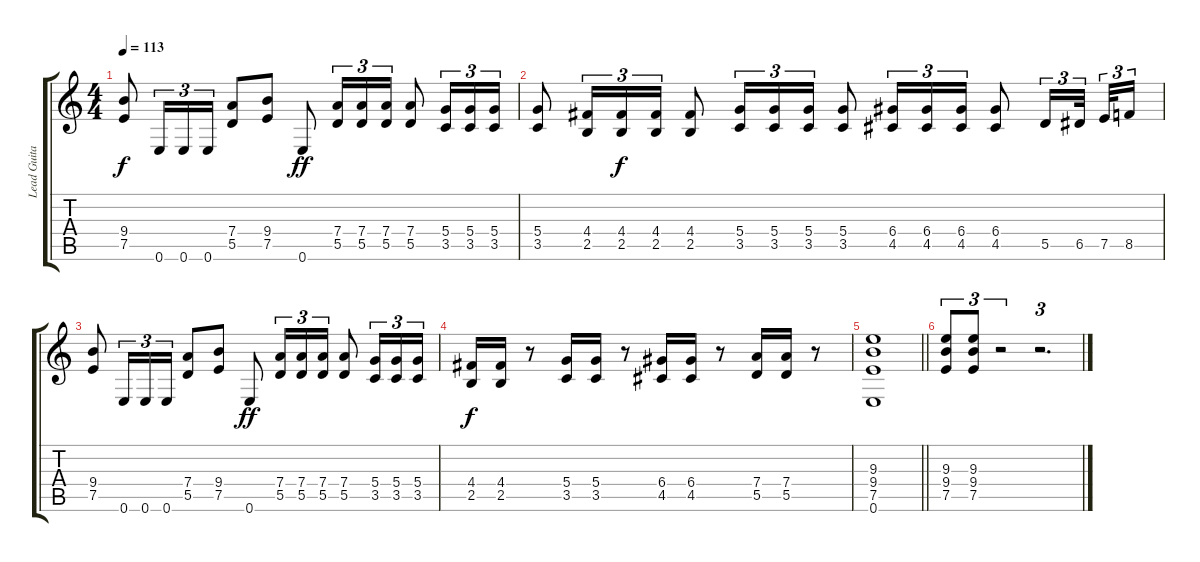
\track ("Lead Guitar" "Lead Guita") {instrument distortionguitar}
\staff {score tabs}
\tuning (E4 B3 G3 D3 A2 E2) {hide}
\ts (4 4)
\tempo 113
\clef g2
\ks c
(9.4 7.5).8{dy f} 0.6.16{tu (3 2)} 0.6.16{tu (3 2)} 0.6.16{tu (3 2)} (7.4 5.5).8 (9.4 7.5).8 0.6.8{dy ff} (7.4 5.5).16{tu (3 2)} (7.4 5.5).16{tu (3 2)} (7.4 5.5).16{tu (3 2)} (7.4 5.5).8 (5.4 3.5).16{tu (3 2)} (5.4 3.5).16{tu (3 2)} (5.4 3.5).16{tu (3 2)} |
(5.4 3.5).8 (4.4 2.5).16{tu (3 2)} (4.4 2.5).16{tu (3 2) dy f} (4.4 2.5).16{tu (3 2)} (4.4 2.5).8 (5.4 3.5).16{tu (3 2)} (5.4 3.5).16{tu (3 2)} (5.4 3.5).16{tu (3 2)} (5.4 3.5).8 (6.4 4.5).16{tu (3 2)} (6.4 4.5).16{tu (3 2)} (6.4 4.5).16{tu (3 2)} (6.4 4.5).8 5.5.16{tu (3 2)} 6.5.32{tu (3 2) beam splitsecondary} 7.5.32{tu (3 2)} 8.5.16{tu (3 2)} |
(9.4 7.5).8 0.6.16{tu (3 2)} 0.6.16{tu (3 2)} 0.6.16{tu (3 2)} (7.4 5.5).8 (9.4 7.5).8 0.6.8{dy ff} (7.4 5.5).16{tu (3 2)} (7.4 5.5).16{tu (3 2)} (7.4 5.5).16{tu (3 2)} (7.4 5.5).8 (5.4 3.5).16{tu (3 2)} (5.4 3.5).16{tu (3 2)} (5.4 3.5).16{tu (3 2)} |
(4.4 2.5).16{dy f} (4.4 2.5).16 r.8 (5.4 3.5).16 (5.4 3.5).16 r.8 (6.4 4.5).16 (6.4 4.5).16 r.8 (7.4 5.5).16 (7.4 5.5).16 r.8 |
\barLineRight lightlight
(9.3 9.4 7.5 0.6).1 |
(9.3 9.4 7.5).8{tu (3 2)} (9.3 9.4 7.5).8{tu (3 2)} r.2{tu (3 2)} r.2{d tu (3 2)}
